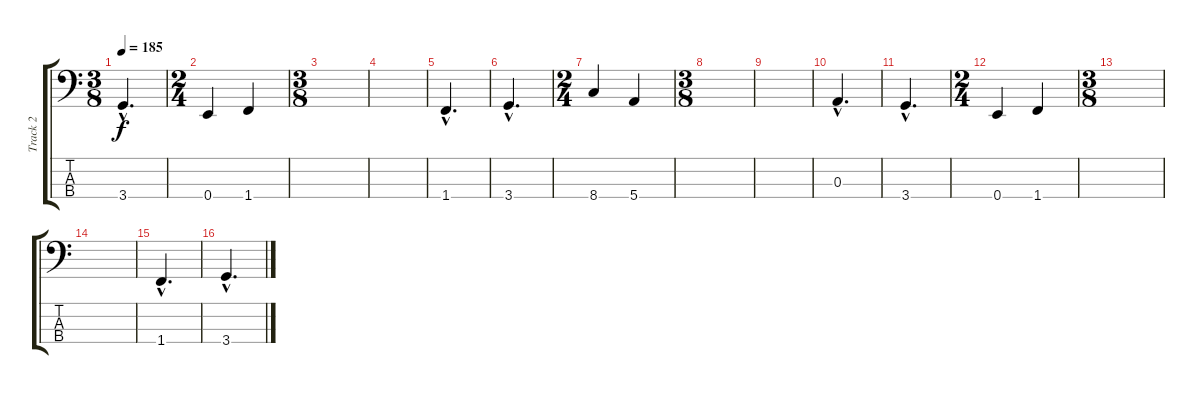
\track ("Track 2" "Track 2") {instrument electricbasspick}
\staff {score tabs}
\tuning (G2 D2 A1 E1) {hide}
\ts (3 8)
\tempo 185
\clef f4
\ks c
3.4{hac}.4{d dy f} |
\ts (2 4)
0.4.4 1.4.4 |
\ts (3 8)
|
|
1.4{hac}.4{d} |
3.4{hac}.4{d} |
\ts (2 4)
8.4.4 5.4.4 |
\ts (3 8)
|
|
0.3{hac}.4{d} |
3.4{hac}.4{d} |
\ts (2 4)
0.4.4 1.4.4 |
\ts (3 8)
|
|
1.4{hac}.4{d} |
3.4{hac}.4{d}
